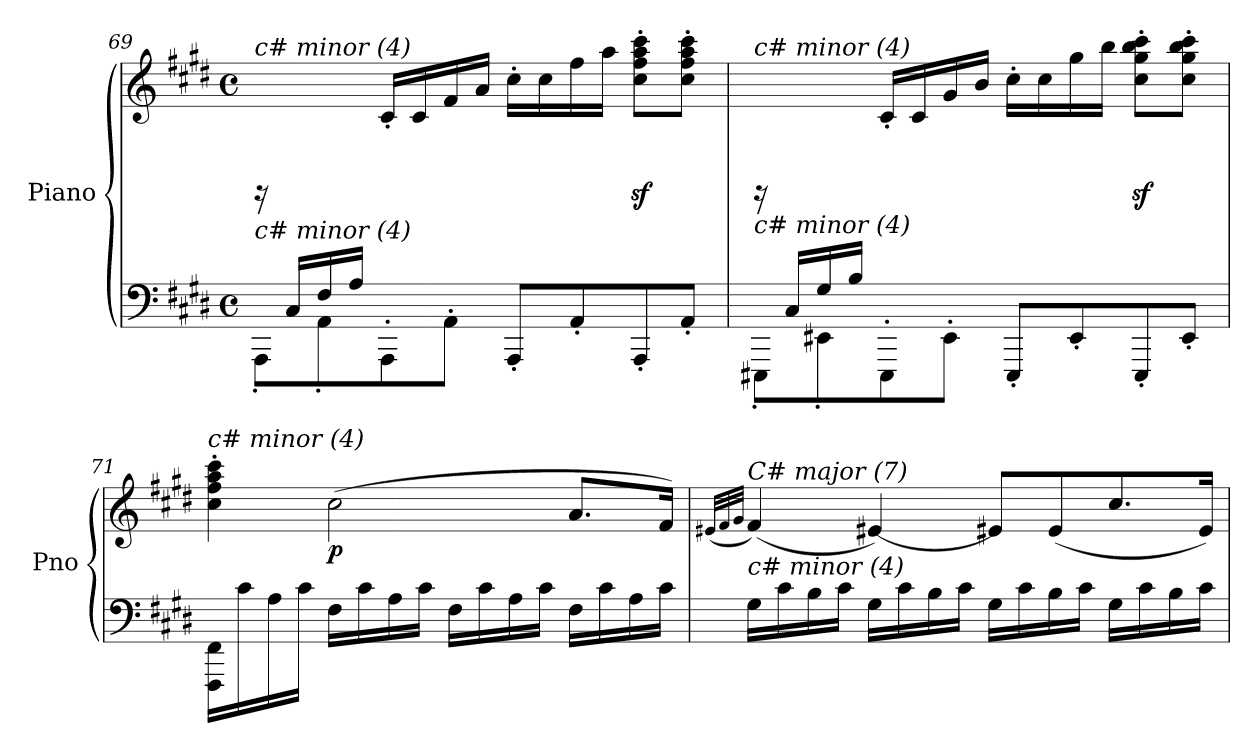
**kern	**kern	**dynam
*part1	*part1	*part1
*staff2	*staff1	*staff1/2
*I"Piano	*	*
*I'Pno	*	*
*clefF4	*clefG2	*
*k[f#c#g#d#]	*k[f#c#g#d#]	*
*M4/4	*M4/4	*
*met(c)	*met(c)	*
=69	=69	=69
*^	*	*
!	!	!LO:TX:i:t=c# minor (4)	!
!LO:TX:i:t=c# minor (4)	!	!	!
16ryy	8AAA'\L	16rCC	.
16C#/LL	.	8.ryy	.
16F#/	8AA'\	.	.
16A/JJ	.	.	.
2.ryy	8AAA'\	16c#'/LL	.
.	.	16c#/	.
.	8AA'\J	16f#/	.
.	.	16a/JJ	.
.	8AAA'/L	16cc#'\LL	.
.	.	16cc#\	.
.	8AA'/	16ff#\	.
.	.	16aa\JJ	.
.	8AAA'/	8cc#\z<' 8ff#\z<' 8aa\z<' 8ccc#\z<'L	.
.	8AA'/J	8cc#\' 8ff#\' 8aa\' 8ccc#\'J	.
!!LO:PB:g=z
=70	=70	=70	=70
!	!	!LO:TX:i:t=c# minor (4)	!
!LO:TX:i:t=c# minor (4)	!	!	!
16ryy	8EEE#X'\L	16rCC	.
16C#/LL	.	8.ryy	.
16G#/	8EE#X'\	.	.
16B/JJ	.	.	.
2.ryy	8EEE#'\	16c#'/LL	.
.	.	16c#/	.
.	8EE#'\J	16g#/	.
.	.	16b/JJ	.
.	8EEE#'/L	16cc#'\LL	.
.	.	16cc#\	.
.	8EE#'/	16gg#\	.
.	.	16bb\JJ	.
.	8EEE#'/	8cc#\z<' 8gg#\z<' 8bb\z<' 8ccc#\z<'L	.
.	8EE#'/J	8cc#\' 8gg#\' 8bb\' 8ccc#\'J	.
=71	=71	=71	=71
!	!	!LO:TX:i:t=c# minor (4)	!
!LO:TX:i:t=c# minor (4)	!	!	!
*v	*v	*	*
16FFF#/ 16FF#/LL	4cc#\' 4ff#\' 4aa\' 4ccc#\'	.
16c#\	.	.
16A\	.	.
16c#\JJ	.	.
!	!	!LO:DY:b
16F#\LL	(2cc#\	p
16c#\	.	.
16A\	.	.
16c#\JJ	.	.
16F#\LL	.	.
16c#\	.	.
16A\	.	.
16c#\JJ	.	.
16F#\LL	8.a/L	.
16c#\	.	.
16A\	.	.
16c#\JJ	16f#/Jk)	.
=72	=72	=72
.	(32qe#X/LLL	.
.	32qf#/	.
.	32qg#/JJJ	.
!	!LO:TX:i:t=C# major (7)	!
!LO:TX:i:t=c# minor (4)	!	!
16G#\LL	(4f#/)	.
16c#\	.	.
16B\	.	.
16c#\JJ	.	.
16G#\LL	[4e#X/)	.
16c#\	.	.
16B\	.	.
16c#\JJ	.	.
16G#\LL	8e#X/L]	.
16c#\	.	.
16B\	(8e#/	.
16c#\JJ	.	.
16G#\LL	8.cc#/	.
16c#\	.	.
16B\	.	.
16c#\JJ	16e#/Jk)	.
=	=	=
*-	*-	*-
